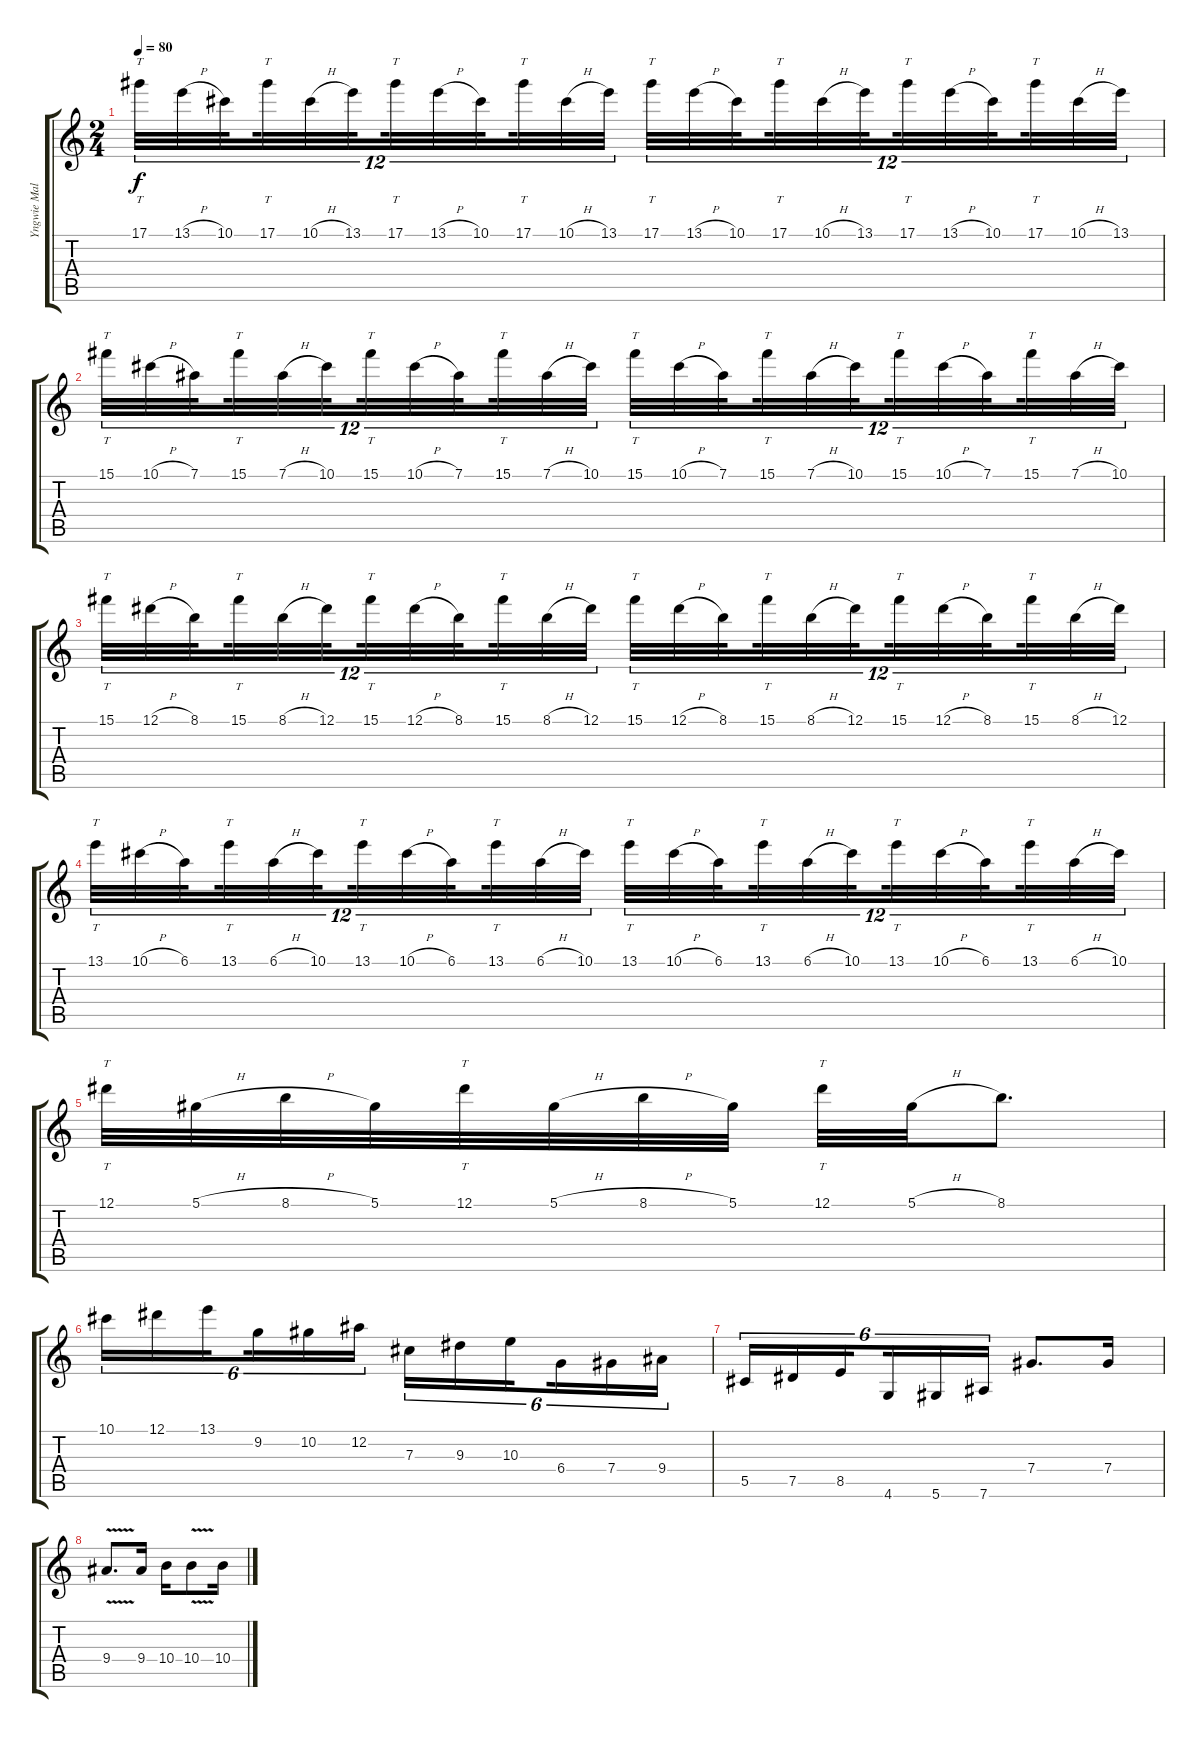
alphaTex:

\track ("Yngwie Malmsteen" "Yngwie Mal") {instrument overdrivenguitar}
\staff {score tabs}
\tuning (Eb4 Bb3 Gb3 Db3 Ab2 Eb2) {hide}
\ts (2 4)
\tempo 80
\clef g2
\ks c
17.1.32{tt tu (12 8) dy f} 13.1{h}.32{tu (12 8)} 10.1.32{tu (12 8) beam splitsecondary} 17.1.32{tt tu (12 8)} 10.1{h}.32{tu (12 8)} 13.1.32{tu (12 8) beam splitsecondary} 17.1.32{tt tu (12 8)} 13.1{h}.32{tu (12 8)} 10.1.32{tu (12 8) beam splitsecondary} 17.1.32{tt tu (12 8)} 10.1{h}.32{tu (12 8)} 13.1.32{tu (12 8)} 17.1.32{tt tu (12 8)} 13.1{h}.32{tu (12 8)} 10.1.32{tu (12 8) beam splitsecondary} 17.1.32{tt tu (12 8)} 10.1{h}.32{tu (12 8)} 13.1.32{tu (12 8) beam splitsecondary} 17.1.32{tt tu (12 8)} 13.1{h}.32{tu (12 8)} 10.1.32{tu (12 8) beam splitsecondary} 17.1.32{tt tu (12 8)} 10.1{h}.32{tu (12 8)} 13.1.32{tu (12 8)} |
15.1.32{tt tu (12 8)} 10.1{h}.32{tu (12 8)} 7.1.32{tu (12 8) beam splitsecondary} 15.1.32{tt tu (12 8)} 7.1{h}.32{tu (12 8)} 10.1.32{tu (12 8) beam splitsecondary} 15.1.32{tt tu (12 8)} 10.1{h}.32{tu (12 8)} 7.1.32{tu (12 8) beam splitsecondary} 15.1.32{tt tu (12 8)} 7.1{h}.32{tu (12 8)} 10.1.32{tu (12 8)} 15.1.32{tt tu (12 8)} 10.1{h}.32{tu (12 8)} 7.1.32{tu (12 8) beam splitsecondary} 15.1.32{tt tu (12 8)} 7.1{h}.32{tu (12 8)} 10.1.32{tu (12 8) beam splitsecondary} 15.1.32{tt tu (12 8)} 10.1{h}.32{tu (12 8)} 7.1.32{tu (12 8) beam splitsecondary} 15.1.32{tt tu (12 8)} 7.1{h}.32{tu (12 8)} 10.1.32{tu (12 8)} |
15.1.32{tt tu (12 8)} 12.1{h}.32{tu (12 8)} 8.1.32{tu (12 8) beam splitsecondary} 15.1.32{tt tu (12 8)} 8.1{h}.32{tu (12 8)} 12.1.32{tu (12 8) beam splitsecondary} 15.1.32{tt tu (12 8)} 12.1{h}.32{tu (12 8)} 8.1.32{tu (12 8) beam splitsecondary} 15.1.32{tt tu (12 8)} 8.1{h}.32{tu (12 8)} 12.1.32{tu (12 8)} 15.1.32{tt tu (12 8)} 12.1{h}.32{tu (12 8)} 8.1.32{tu (12 8) beam splitsecondary} 15.1.32{tt tu (12 8)} 8.1{h}.32{tu (12 8)} 12.1.32{tu (12 8) beam splitsecondary} 15.1.32{tt tu (12 8)} 12.1{h}.32{tu (12 8)} 8.1.32{tu (12 8) beam splitsecondary} 15.1.32{tt tu (12 8)} 8.1{h}.32{tu (12 8)} 12.1.32{tu (12 8)} |
13.1.32{tt tu (12 8)} 10.1{h}.32{tu (12 8)} 6.1.32{tu (12 8) beam splitsecondary} 13.1.32{tt tu (12 8)} 6.1{h}.32{tu (12 8)} 10.1.32{tu (12 8) beam splitsecondary} 13.1.32{tt tu (12 8)} 10.1{h}.32{tu (12 8)} 6.1.32{tu (12 8) beam splitsecondary} 13.1.32{tt tu (12 8)} 6.1{h}.32{tu (12 8)} 10.1.32{tu (12 8)} 13.1.32{tt tu (12 8)} 10.1{h}.32{tu (12 8)} 6.1.32{tu (12 8) beam splitsecondary} 13.1.32{tt tu (12 8)} 6.1{h}.32{tu (12 8)} 10.1.32{tu (12 8) beam splitsecondary} 13.1.32{tt tu (12 8)} 10.1{h}.32{tu (12 8)} 6.1.32{tu (12 8) beam splitsecondary} 13.1.32{tt tu (12 8)} 6.1{h}.32{tu (12 8)} 10.1.32{tu (12 8)} |
12.1.32{tt} 5.1{h}.32 8.1{h}.32 5.1.32 12.1.32{tt} 5.1{h}.32 8.1{h}.32 5.1.32 12.1.32{tt} 5.1{h}.32 8.1.8{d} |
10.1.16{tu (6 4)} 12.1.16{tu (6 4)} 13.1.16{tu (6 4) beam splitsecondary} 9.2.16{tu (6 4)} 10.2.16{tu (6 4)} 12.2.16{tu (6 4)} 7.3.16{tu (6 4)} 9.3.16{tu (6 4)} 10.3.16{tu (6 4) beam splitsecondary} 6.4.16{tu (6 4)} 7.4.16{tu (6 4)} 9.4.16{tu (6 4)} |
5.5.16{tu (6 4)} 7.5.16{tu (6 4)} 8.5.16{tu (6 4) beam splitsecondary} 4.6.16{tu (6 4)} 5.6.16{tu (6 4)} 7.6.16{tu (6 4)} 7.4.8{d} 7.4.16 |
9.4{v}.8{d} 9.4.16 10.4.16 10.4{v}.8 10.4.16
